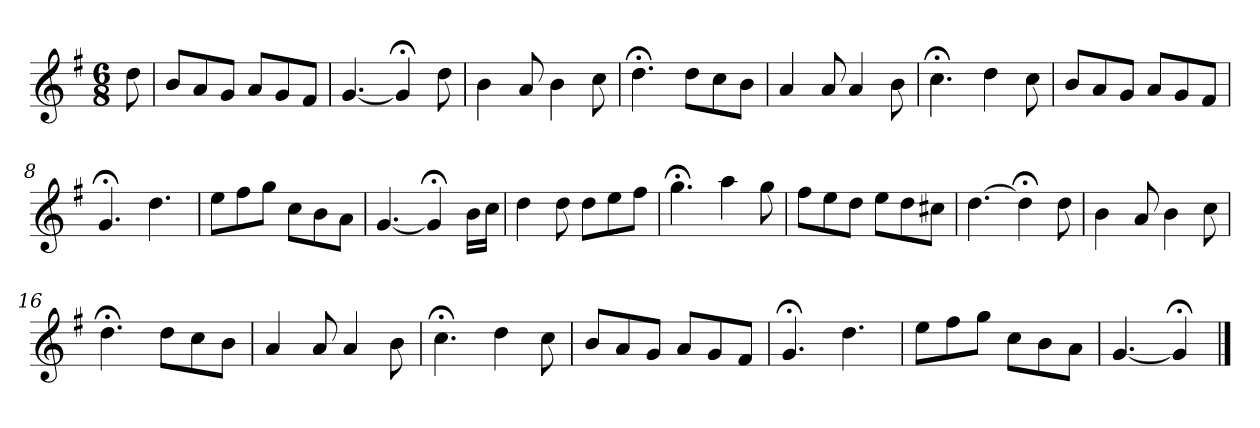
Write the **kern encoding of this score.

**kern
*part1
*staff1
*k[f#]
*G:
*M6/8
*MM120
=
8dd
=1
8bL
8a
8gJ
8aL
8g
8f#J
=2
[4.g
4g;<]
8dd
=3
4b
8a
4b
8cc
=4
4.dd;<
8ddL
8cc
8bJ
=5
4a
8a
4a
8b
=6
4.cc;<
4dd
8cc
=7
8bL
8a
8gJ
8aL
8g
8f#J
=8
4.g;<
4.dd
=9
8eeL
8ff#
8ggJ
8ccL
8b
8aJ
=10
[4.g
4g;<]
16bLL
16ccJJ
=11
4dd
8dd
8ddL
8ee
8ff#J
=12
4.gg;<
4aa
8gg
=13
8ff#L
8ee
8ddJ
8eeL
8dd
8cc#XJ
=14
[4.dd
4dd;<]
8dd
=15
4b
8a
4b
8cc
=16
4.dd;<
8ddL
8cc
8bJ
=17
4a
8a
4a
8b
=18
4.cc;<
4dd
8cc
=19
8bL
8a
8gJ
8aL
8g
8f#J
=20
4.g;<
4.dd
=21
8eeL
8ff#
8ggJ
8ccL
8b
8aJ
=22
[4.g
4g;<]
==
*-
